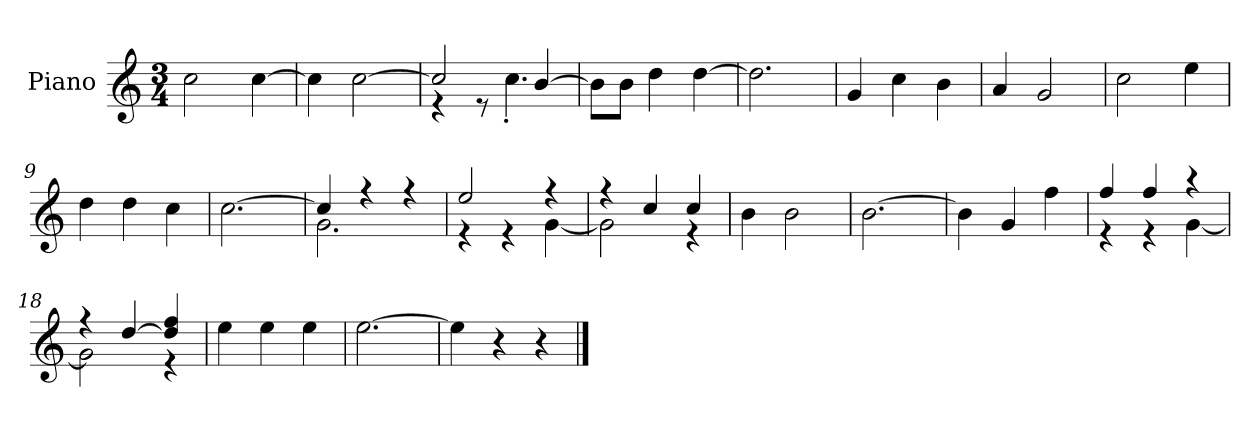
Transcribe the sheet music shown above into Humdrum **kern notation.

**kern
*part1
*staff1
*I"Piano
*I'P-no
*clefG2
*k[]
*M3/4
*MM179
=1
2cc\
[4cc\
=2
4cc\]
[2cc\
=3
*^
2cc/]	4r
.	8r
.	4.cc'\
[4b/	.
*v	*v
=4
8b\L]
8b\J
4dd\
[4dd\
=5
2.dd\]
=6
4g/
4cc\
4b\
=7
4a/
2g/
=8
2cc\
4ee\
=9
4dd\
4dd\
4cc\
=10
[2.cc\
=11
*^
4cc/]	2.g\
4r	.
4r	.
=12	=12
2ee/	4r
.	4r
4r	[4g\
!!LO:LB:g=z	!!
=13	=13
4r	2g\]
4cc/	.
4cc/	4r
*v	*v
=14
4b\
2b\
=15
[2.b\
=16
4b\]
4g/
4ff\
=17
*^
4ff/	4r
4ff/	4r
4r	[4g\
=18	=18
4r	2g\]
[4dd/	.
4dd/] 4ff/	4r
*v	*v
=19
4ee\
4ee\
4ee\
=20
[2.ee\
=21
4ee\]
4r
4r
==
*-
